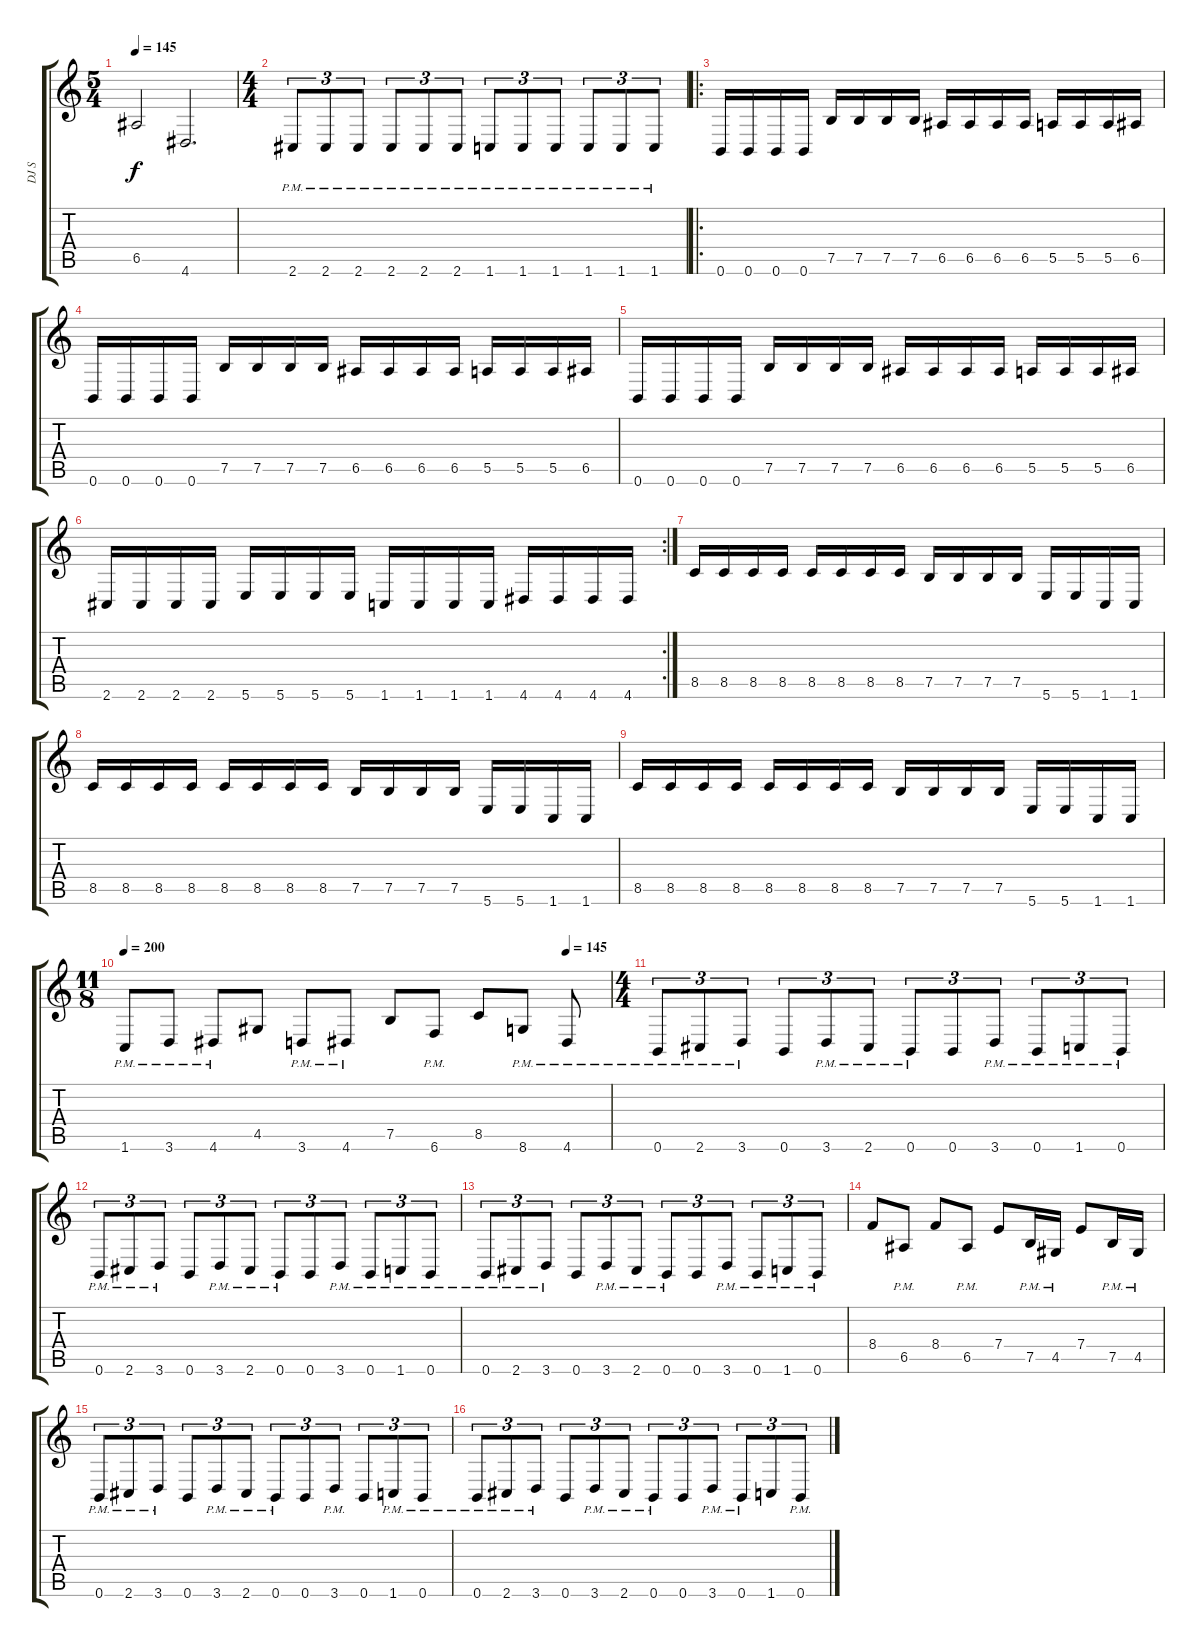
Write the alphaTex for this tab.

\track ("DJ S" "DJ S") {instrument distortionguitar}
\staff {score tabs}
\tuning (B3 Gb3 D3 A2 E2 B1) {hide}
\ts (5 4)
\tempo 145
\clef g2
\ks c
6.5.2{dy f} 4.6.2{d} |
\ts (4 4)
2.6{pm}.8{tu (3 2)} 2.6{pm}.8{tu (3 2)} 2.6{pm}.8{tu (3 2)} 2.6{pm}.8{tu (3 2)} 2.6{pm}.8{tu (3 2)} 2.6{pm}.8{tu (3 2)} 1.6{pm}.8{tu (3 2)} 1.6{pm}.8{tu (3 2)} 1.6{pm}.8{tu (3 2)} 1.6{pm}.8{tu (3 2)} 1.6{pm}.8{tu (3 2)} 1.6{pm}.8{tu (3 2)} |
\ro
0.6.16 0.6.16 0.6.16 0.6.16 7.5.16 7.5.16 7.5.16 7.5.16 6.5.16 6.5.16 6.5.16 6.5.16 5.5.16 5.5.16 5.5.16 6.5.16 |
0.6.16 0.6.16 0.6.16 0.6.16 7.5.16 7.5.16 7.5.16 7.5.16 6.5.16 6.5.16 6.5.16 6.5.16 5.5.16 5.5.16 5.5.16 6.5.16 |
0.6.16 0.6.16 0.6.16 0.6.16 7.5.16 7.5.16 7.5.16 7.5.16 6.5.16 6.5.16 6.5.16 6.5.16 5.5.16 5.5.16 5.5.16 6.5.16 |
\rc 2
2.6.16 2.6.16 2.6.16 2.6.16 5.6.16 5.6.16 5.6.16 5.6.16 1.6.16 1.6.16 1.6.16 1.6.16 4.6.16 4.6.16 4.6.16 4.6.16 |
8.5.16 8.5.16 8.5.16 8.5.16 8.5.16 8.5.16 8.5.16 8.5.16 7.5.16 7.5.16 7.5.16 7.5.16 5.6.16 5.6.16 1.6.16 1.6.16 |
8.5.16 8.5.16 8.5.16 8.5.16 8.5.16 8.5.16 8.5.16 8.5.16 7.5.16 7.5.16 7.5.16 7.5.16 5.6.16 5.6.16 1.6.16 1.6.16 |
8.5.16 8.5.16 8.5.16 8.5.16 8.5.16 8.5.16 8.5.16 8.5.16 7.5.16 7.5.16 7.5.16 7.5.16 5.6.16 5.6.16 1.6.16 1.6.16 |
\ts (11 8)
\tempo 200
\tempo (145 0.9090909090909091)
1.6{pm}.8 3.6{pm}.8 4.6{pm}.8 4.5.8 3.6{pm}.8 4.6{pm}.8 7.5.8 6.6{pm}.8 8.5.8 8.6{pm}.8 4.6{pm}.8 |
\ts (4 4)
0.6{pm}.8{tu (3 2)} 2.6{pm}.8{tu (3 2)} 3.6{pm}.8{tu (3 2)} 0.6.8{tu (3 2)} 3.6{pm}.8{tu (3 2)} 2.6{pm}.8{tu (3 2)} 0.6{pm}.8{tu (3 2)} 0.6.8{tu (3 2)} 3.6{pm}.8{tu (3 2)} 0.6{pm}.8{tu (3 2)} 1.6{pm}.8{tu (3 2)} 0.6{pm}.8{tu (3 2)} |
0.6{pm}.8{tu (3 2)} 2.6{pm}.8{tu (3 2)} 3.6{pm}.8{tu (3 2)} 0.6.8{tu (3 2)} 3.6{pm}.8{tu (3 2)} 2.6{pm}.8{tu (3 2)} 0.6{pm}.8{tu (3 2)} 0.6.8{tu (3 2)} 3.6{pm}.8{tu (3 2)} 0.6{pm}.8{tu (3 2)} 1.6{pm}.8{tu (3 2)} 0.6{pm}.8{tu (3 2)} |
0.6{pm}.8{tu (3 2)} 2.6{pm}.8{tu (3 2)} 3.6{pm}.8{tu (3 2)} 0.6.8{tu (3 2)} 3.6{pm}.8{tu (3 2)} 2.6{pm}.8{tu (3 2)} 0.6{pm}.8{tu (3 2)} 0.6.8{tu (3 2)} 3.6{pm}.8{tu (3 2)} 0.6{pm}.8{tu (3 2)} 1.6{pm}.8{tu (3 2)} 0.6{pm}.8{tu (3 2)} |
8.4.8 6.5{pm}.8 8.4.8 6.5{pm}.8 7.4.8 7.5{pm}.16 4.5{pm}.16 7.4.8 7.5{pm}.16 4.5{pm}.16 |
0.6{pm}.8{tu (3 2)} 2.6{pm}.8{tu (3 2)} 3.6{pm}.8{tu (3 2)} 0.6.8{tu (3 2)} 3.6{pm}.8{tu (3 2)} 2.6{pm}.8{tu (3 2)} 0.6{pm}.8{tu (3 2)} 0.6.8{tu (3 2)} 3.6{pm}.8{tu (3 2)} 0.6.8{tu (3 2)} 1.6{pm}.8{tu (3 2)} 0.6{pm}.8{tu (3 2)} |
0.6{pm}.8{tu (3 2)} 2.6{pm}.8{tu (3 2)} 3.6{pm}.8{tu (3 2)} 0.6.8{tu (3 2)} 3.6{pm}.8{tu (3 2)} 2.6{pm}.8{tu (3 2)} 0.6{pm}.8{tu (3 2)} 0.6.8{tu (3 2)} 3.6{pm}.8{tu (3 2)} 0.6{pm}.8{tu (3 2)} 1.6.8{tu (3 2)} 0.6{pm}.8{tu (3 2)}
